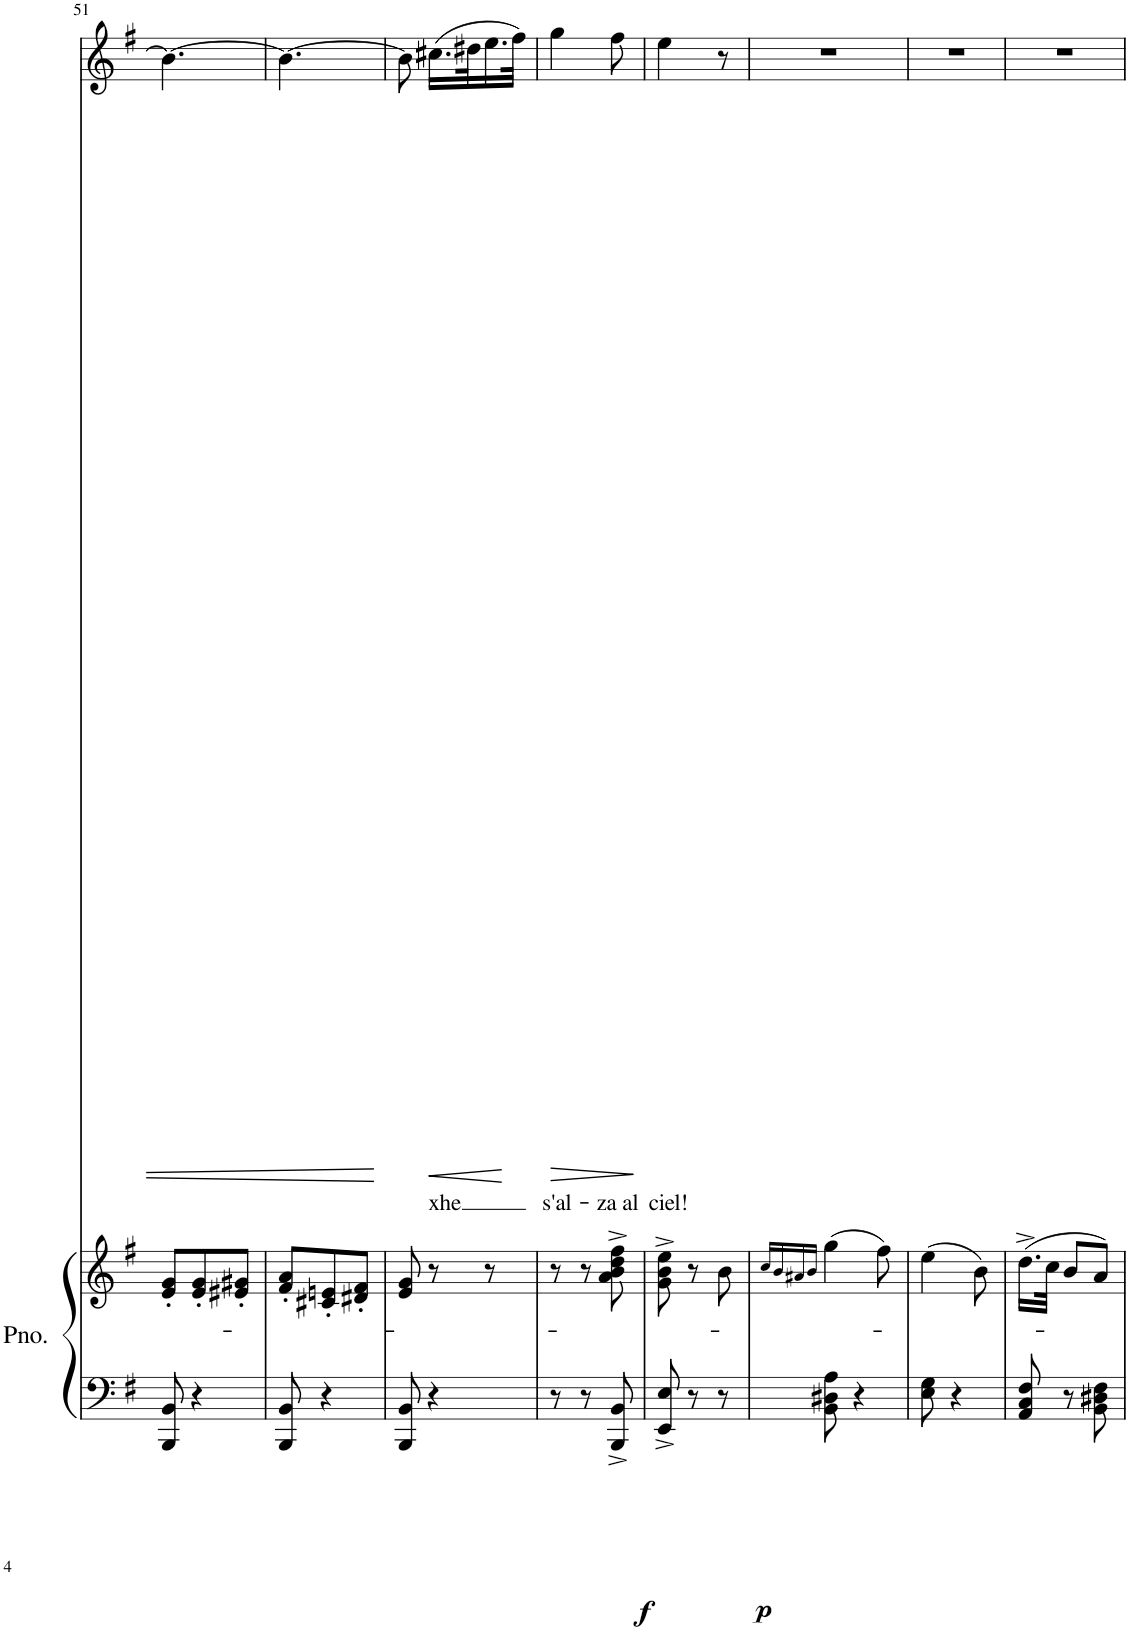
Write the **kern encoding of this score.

**kern	**kern	**dynam	**kern	**text	**dynam
*part2	*part2	*part2	*part1	*part1	*part1
*staff3	*staff2	*staff2/3	*staff1	*staff1	*staff1
*I"Piano	*	*	*I"Azucena	*	*
*I'Pno.	*	*	*	*	*
!!LO:PB:g=z
*clefF4	*clefG2	*	*clefG2	*	*
*k[f#]	*k[f#]	*	*k[f#]	*	*
*M3/8	*M3/8	*	*M3/8	*	*
=51	=51	=51	=51	=51	=51
8BBB/ 8BB/	8e/' 8g/'L	.	4.b\_	.	.
4r	8e/' 8g/'	.	.	.	.
.	8e#X/' 8g#X/'J	.	.	.	.
=52	=52	=52	=52	=52	=52
8BBB/ 8BB/	8f#/' 8a/'L	.	4.b\_	.	.
4r	8c#X/' 8en/'	.	.	.	.
.	8d#X/' 8f#/'J	.	.	.	.
=53	=53	=53	=53	=53	=53
8BBB/ 8BB/	8e/ 8g/	.	8b\]	.	.
!	!	!	!	!LO:LY:b	!LO:HP:b
4r	8r	.	(16.cc#X\LL	xhe	<
.	.	.	32dd#X\K	.	.
.	8r	.	16.ee\	.	.
.	.	.	32ff#\JJk)	.	[
=54	=54	=54	=54	=54	=54
!	!	!	!	!LO:LY:b	!LO:HP:b
8r	8r	.	4gg\	s'al-	>
!	!	!LO:DY:b=2	!	!	!
8r	8r	f	.	.	.
!	!	!	!	!LO:LY:b	!
8BBB/^ 8BB/^	8a\^ 8b\^ 8dd\^ 8ff#\^	.	8ff#\	-za al	.
.	.	.	.	.	]
=55	=55	=55	=55	=55	=55
!	!	!	!	!LO:LY:b	!
8EE/^ 8E/^	8g\^ 8b\^ 8ee\^	.	4ee\	ciel!	.
!	!	!LO:DY:b=2	!	!	!
8r	8r	p	.	.	.
8r	8b\	.	8r	.	.
=56	=56	=56	=56	=56	=56
.	16qcc/LL	.	.	.	.
.	16qb/	.	.	.	.
.	16qa#X/	.	.	.	.
.	16qb/JJ	.	.	.	.
8BB\ 8D#X\ 8A\	(4gg\	.	4.r	.	.
4r	.	.	.	.	.
.	8ff#\)	.	.	.	.
=57	=57	=57	=57	=57	=57
8E\ 8G\	(4ee\	.	4.r	.	.
4r	.	.	.	.	.
.	8b\)	.	.	.	.
=58	=58	=58	=58	=58	=58
8AA/ 8C/ 8F#/	(16.dd^\LL	.	4.r	.	.
.	32cc\JJk	.	.	.	.
8r	8b/L	.	.	.	.
8BB\ 8D#X\ 8F#\	8a/J)	.	.	.	.
=	=	=	=	=	=
*-	*-	*-	*-	*-	*-
